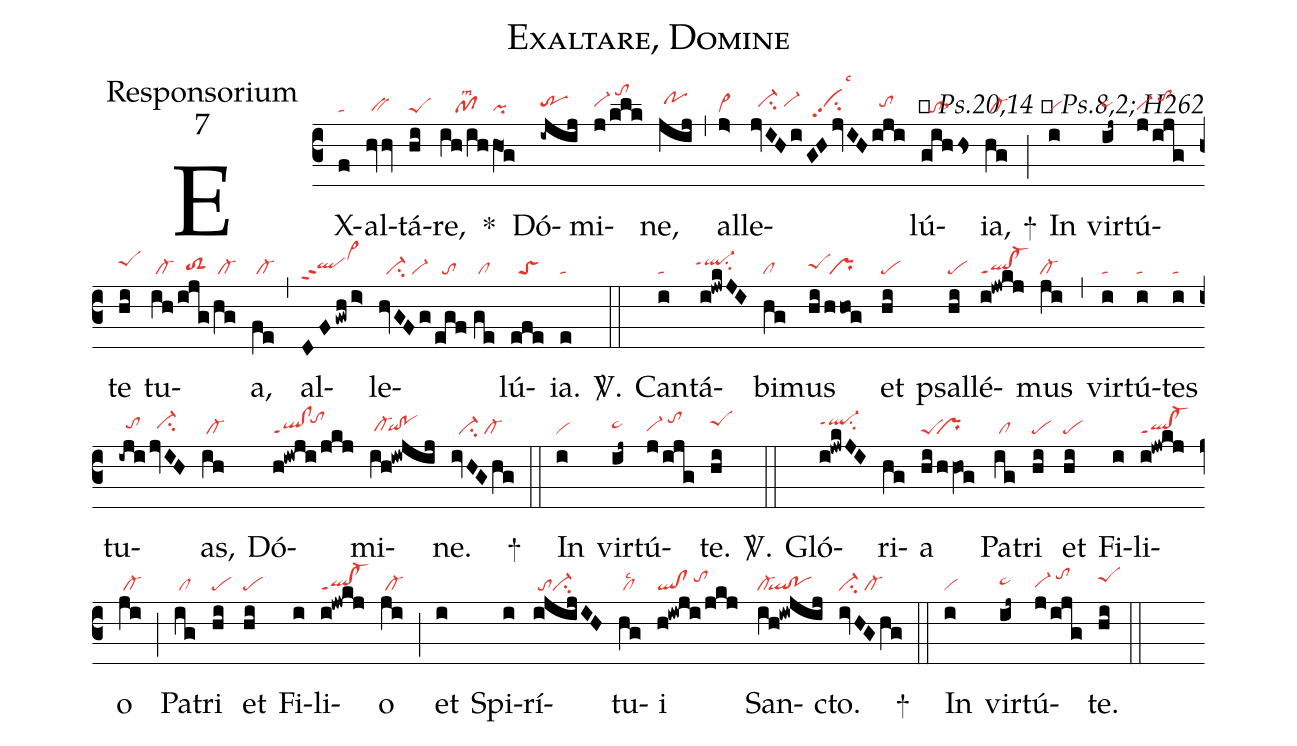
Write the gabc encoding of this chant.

name:Exaltare, Domine;
office-part:Responsorium;
mode:7;
commentary:ꝶ Ps.20,14 ꝟ Ps.8,2; H262;
nabc-lines:1;
%%
(c3)
EX(f|ta)al(hvv|/bv)tá(hi|peS)re,(ih/ih|////pflsm2|hO1g|pi) *()
Dó(-ijij|trhh)mi(j/klk|vi-hh/tohl)ne,(jij|/pohi) (,)
al(j>|cl~)le(jvIHi|//ci-hh/vi-hh|GHjvIH|//vihhpp2su2lsc3|iji|//tohh)lú(gihhs|//tosthh)ia,(hg|/cl-) +(;)
In(i|vi) vir(ij~|pe~hh)tú(j/ijg|vi-hg/tohj)te(hi|peShi) tu(ih|/cl-|/ijg|//toS2hg|/hg|/cl-)a,(fe|/cl-) (,)
al(DFgwh/i>|qlhhppt2vi>hk)le(hvGFg|//ci-/vi-|/egf|//to|//ge|/cl)lú(efe|//toS)ia.(e|ta) <sp>V/</sp>.(::)
Can(i|ta)tá(i!jwkJI|`ql-hippt1su2)bi(hg|cl)mus(hi|peShh|/hhog|/pr)
et(hi|pe) psal(hi|pe)lé(i!jwkj|ql!cl-ppt1)mus(ji|cl-) (,)
vir(i|ta)tú(i|ta)tes(i|ta) tu(-iji|//tohh|jvIH|//ci-hh)as,(ih|/cl-)
Dó(h!iwji/jkj|ql!clppt1`tohj)mi(ih!iwjij|/cl-hg`qihg!pohg)ne.(ivHGhg|//ci-/cl-) +(::)
In(i|vi) vir(ij~|pe~hh)tú(j/ijg|vi-hg/tohj)te.(hi|peShi) <sp>V/</sp>.(::)
Gló(i!jwkJI|ql-hippt1su2)ri(hg)a(hi/hhVO!g|peS``pr)
Pa(ig|/cl)tri(hi|pe) et(hi|pe) Fi(i)li(i!jwkj|ql!cl-ppt1)o(ji|/cl-) (;)
Pa(ig|/cl)tri(hi|pe) et(hi|pe) Fi(i)li(i!jwkj|ql!cl-ppt1)o(ji|/cl-) (;)
et(i) Spi(i)rí(i!@jijIH|/toci-)tu(hg|/cllsc2)i(h!iwji/jkj|ql!cl/tohi)
San(ih!iw!@jij|cl-``ql!po)cto.(ivHGhg|ci-/cl-) +(::)
In(i|vi) vir(ij~|pe~hh)tú(j/ijg|vi-hg/tohj)te.(hi|peShi) (::)
